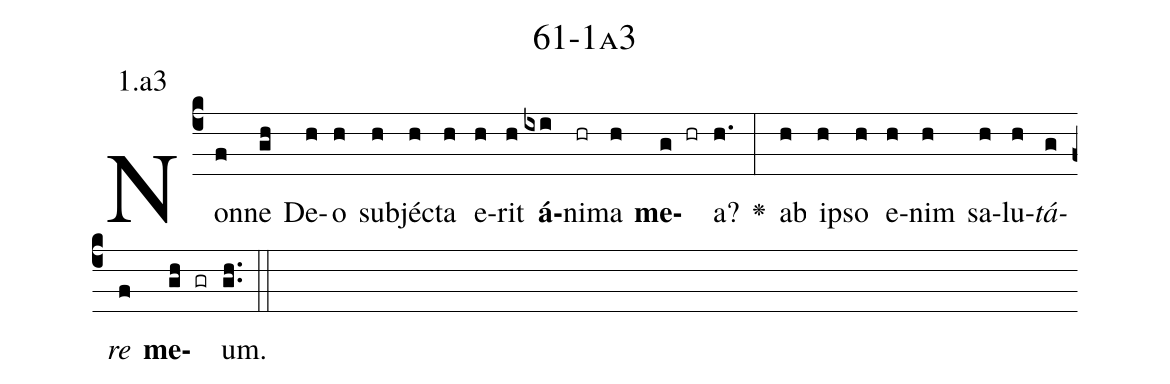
name: 61-1a3;
annotation: 1.a3;
%%
(c4)Non(f)ne(gh) De(h)o(h) sub(h)jéc(h)ta(h) e(h)rit(h) <b>á</b>(ixi)ni(hr)ma(h) <b>me</b>(g hr)a?(h.) <v>\greheightstar</v>(:) ab(h) ip(h)so(h) e(h)nim(h) sa(h)lu(h)<i>tá</i>(g)<i>re</i>(f) <b>me</b>(gh gr)um.(gh..) (::)


%E(h) u(h) o(g) u(f) a(gh) e.(gh..) (::)
